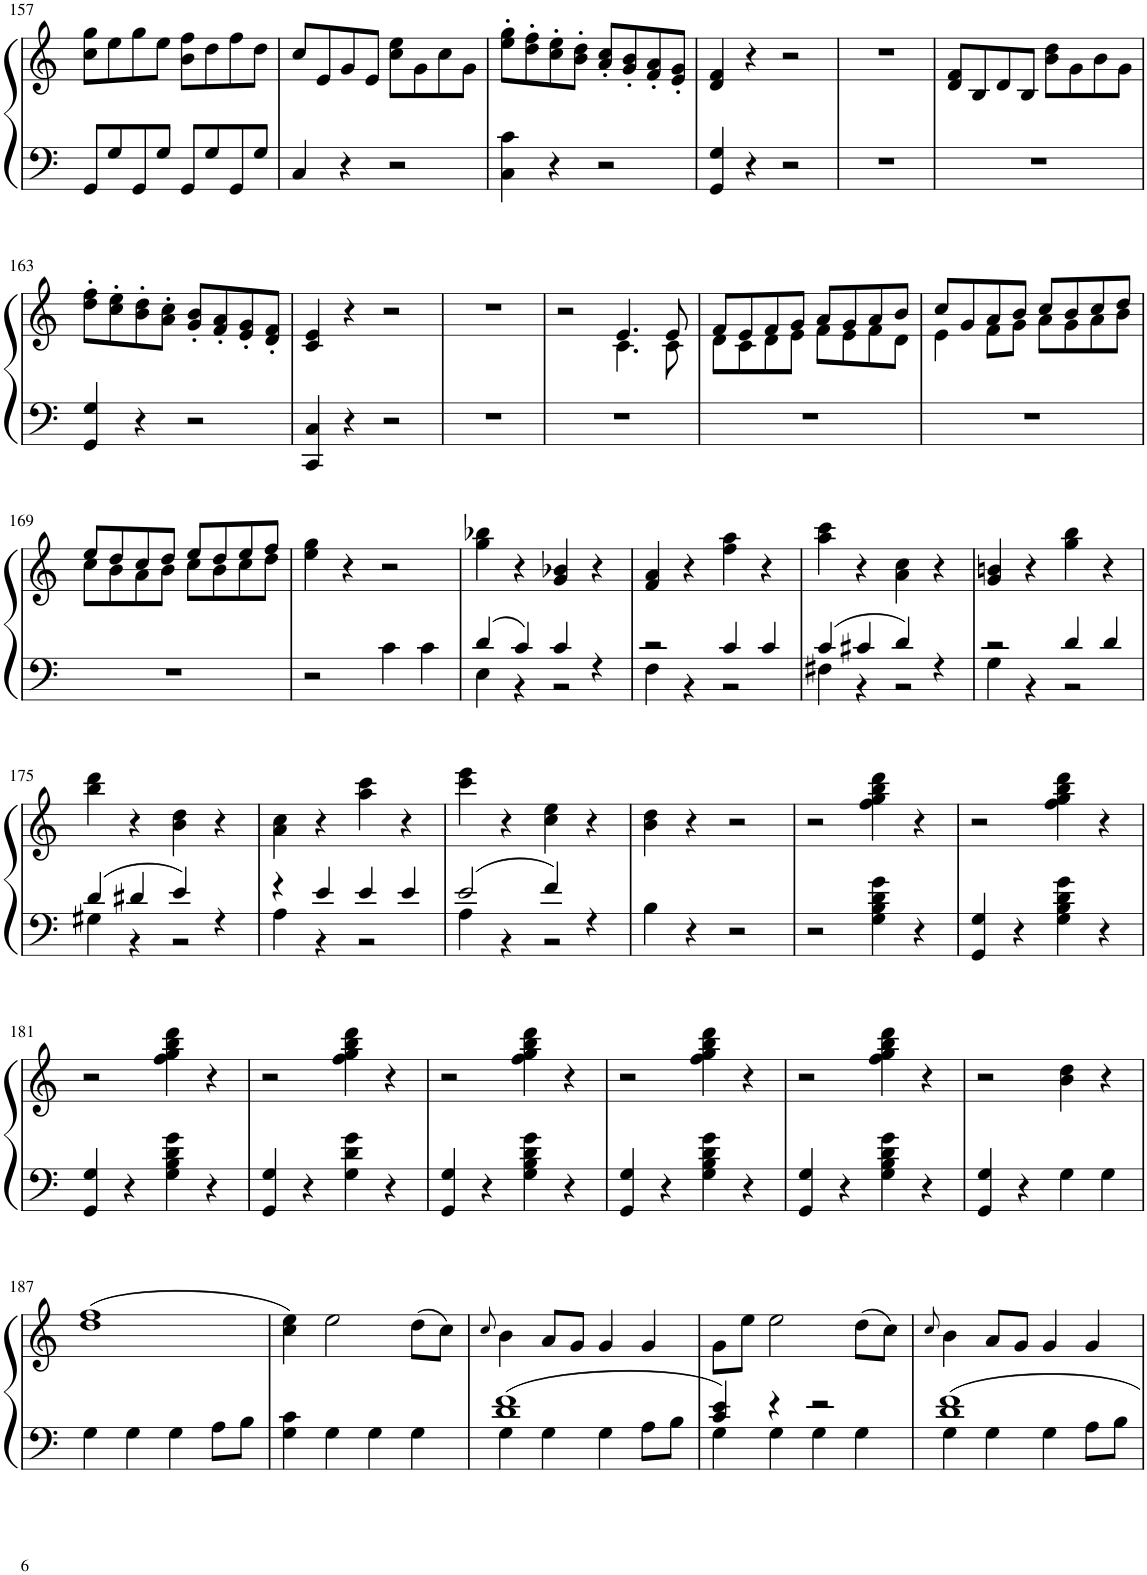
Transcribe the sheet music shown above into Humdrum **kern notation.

**kern	**kern
*part1	*part1
*staff2	*staff1
*I"Piano	*
*I'Pno.	*
!!LO:PB:g=z
*clefF4	*clefG2
*k[]	*k[]
*M2/2	*M2/2
*met(c|)	*met(c|)
=157	=157
8GG/L	8cc\ 8gg\L
8G/	8ee\
8GG/	8gg\
8G/J	8ee\J
8GG/L	8b\ 8ff\L
8G/	8dd\
8GG/	8ff\
8G/J	8dd\J
=158	=158
4C/	8cc/L
.	8e/
4r	8g/
.	8e/J
2r	8cc\ 8ee\L
.	8g\
.	8cc\
.	8g\J
=159	=159
4C\ 4c\	8ee\' 8gg\'L
.	8dd\' 8ff\'
4r	8cc\' 8ee\'
.	8b\' 8dd\'J
2r	8a/' 8cc/'L
.	8g/' 8b/'
.	8f/' 8a/'
.	8e/' 8g/'J
=160	=160
4GG/ 4G/	4d/ 4f/
4r	4r
2r	2r
=161	=161
1r	1r
=162	=162
1r	8d/ 8f/L
.	8B/
.	8d/
.	8B/J
.	8b\ 8dd\L
.	8g\
.	8b\
.	8g\J
!!LO:LB:g=z
=163	=163
4GG/ 4G/	8dd\' 8ff\'L
.	8cc\' 8ee\'
4r	8b\' 8dd\'
.	8a\' 8cc\'J
2r	8g/' 8b/'L
.	8f/' 8a/'
.	8e/' 8g/'
.	8d/' 8f/'J
=164	=164
4CC/ 4C/	4c/ 4e/
4r	4r
2r	2r
=165	=165
1r	1r
=166	=166
*	*^
1r	2r	2ryy
.	4.e/	4.c\
.	8e/	8c\
=167	=167	=167
1r	8f/L	8d\L
.	8e/	8c\
.	8f/	8d\
.	8g/J	8e\J
.	8a/L	8f\L
.	8g/	8e\
.	8a/	8f\
.	8b/J	8d\J
=168	=168	=168
1r	8cc/L	4e\
.	8g/	.
.	8a/	8f\L
.	8b/J	8g\J
.	8cc/L	8a\L
.	8b/	8g\
.	8cc/	8a\
.	8dd/J	8b\J
!!LO:LB:g=z	!!
=169	=169	=169
1r	8ee/L	8cc\L
.	8dd/	8b\
.	8cc/	8a\
.	8dd/J	8b\J
.	8ee/L	8cc\L
.	8dd/	8b\
.	8ee/	8cc\
.	8ff/J	8dd\J
*	*v	*v
=170	=170
2r	4ee\ 4gg\
.	4r
4c\	2r
4c\	.
=171	=171
*^	*
4d/	4E\	4gg\ 4bb-X\
4c/	4r	4r
4c/	2r	4g/ 4b-X/
4r	.	4r
=172	=172	=172
2r	4F\	4f/ 4a/
.	4r	4r
4c/	2r	4ff\ 4aa\
4c/	.	4r
=173	=173	=173
4c/	4F#X\	4aa\ 4ccc\
4c#X/	4r	4r
4d/	2r	4a\ 4cc\
4r	.	4r
=174	=174	=174
2r	4G\	4g/ 4bn/
.	4r	4r
4d/	2r	4gg\ 4bb\
4d/	.	4r
!!LO:LB:g=z
=175	=175	=175
4d/	4G#X\	4bb\ 4ddd\
4d#X/	4r	4r
4e/	2r	4b\ 4dd\
4r	.	4r
=176	=176	=176
4r	4A\	4a\ 4cc\
4e/	4r	4r
4e/	2r	4aa\ 4ccc\
4e/	.	4r
=177	=177	=177
2e/	4A\	4ccc\ 4eee\
.	4r	4r
4f/	2r	4cc\ 4ee\
4r	.	4r
*v	*v	*
=178	=178
4B\	4b\ 4dd\
4r	4r
2r	2r
=179	=179
2r	2r
4G\ 4B\ 4d\ 4g\	4ff\ 4gg\ 4bb\ 4ddd\
4r	4r
=180	=180
4GG/ 4G/	2r
4r	.
4G\ 4B\ 4d\ 4g\	4ff\ 4gg\ 4bb\ 4ddd\
4r	4r
!!LO:LB:g=z
=181	=181
4GG/ 4G/	2r
4r	.
4G\ 4B\ 4d\ 4g\	4ff\ 4gg\ 4bb\ 4ddd\
4r	4r
=182	=182
4GG/ 4G/	2r
4r	.
4G\ 4d\ 4g\	4ff\ 4gg\ 4bb\ 4ddd\
4r	4r
=183	=183
4GG/ 4G/	2r
4r	.
4G\ 4B\ 4d\ 4g\	4ff\ 4gg\ 4bb\ 4ddd\
4r	4r
=184	=184
4GG/ 4G/	2r
4r	.
4G\ 4B\ 4d\ 4g\	4ff\ 4gg\ 4bb\ 4ddd\
4r	4r
=185	=185
4GG/ 4G/	2r
4r	.
4G\ 4B\ 4d\ 4g\	4ff\ 4gg\ 4bb\ 4ddd\
4r	4r
=186	=186
4GG/ 4G/	2r
4r	.
4G\	4b\ 4dd\
4G\	4r
!!LO:LB:g=z
=187	=187
4G\	(1dd 1ff
4G\	.
4G\	.
8A\L	.
8B\J	.
=188	=188
4G\ 4c\	4cc\ 4ee\)
4G\	2ee\
4G\	.
4G\	(8dd\L
.	8cc\J)
=189	=189
.	8qcc/
*^	*
1d 1f	4G\	4b\
.	4G\	8a/L
.	.	8g/J
.	4G\	4g/
.	8A\L	4g/
.	8B\J	.
=190	=190	=190
4c/ 4e/	4G\	8g\L
.	.	8ee\J
4r	4G\	2ee\
2r	4G\	.
.	4G\	(8dd\L
.	.	8cc\J)
=191	=191	=191
.	.	8qcc/
1d 1f	4G\	4b\
.	4G\	8a/L
.	.	8g/J
.	4G\	4g/
.	8A\L	4g/
.	8B\J	.
*v	*v	*
=	=
*-	*-
